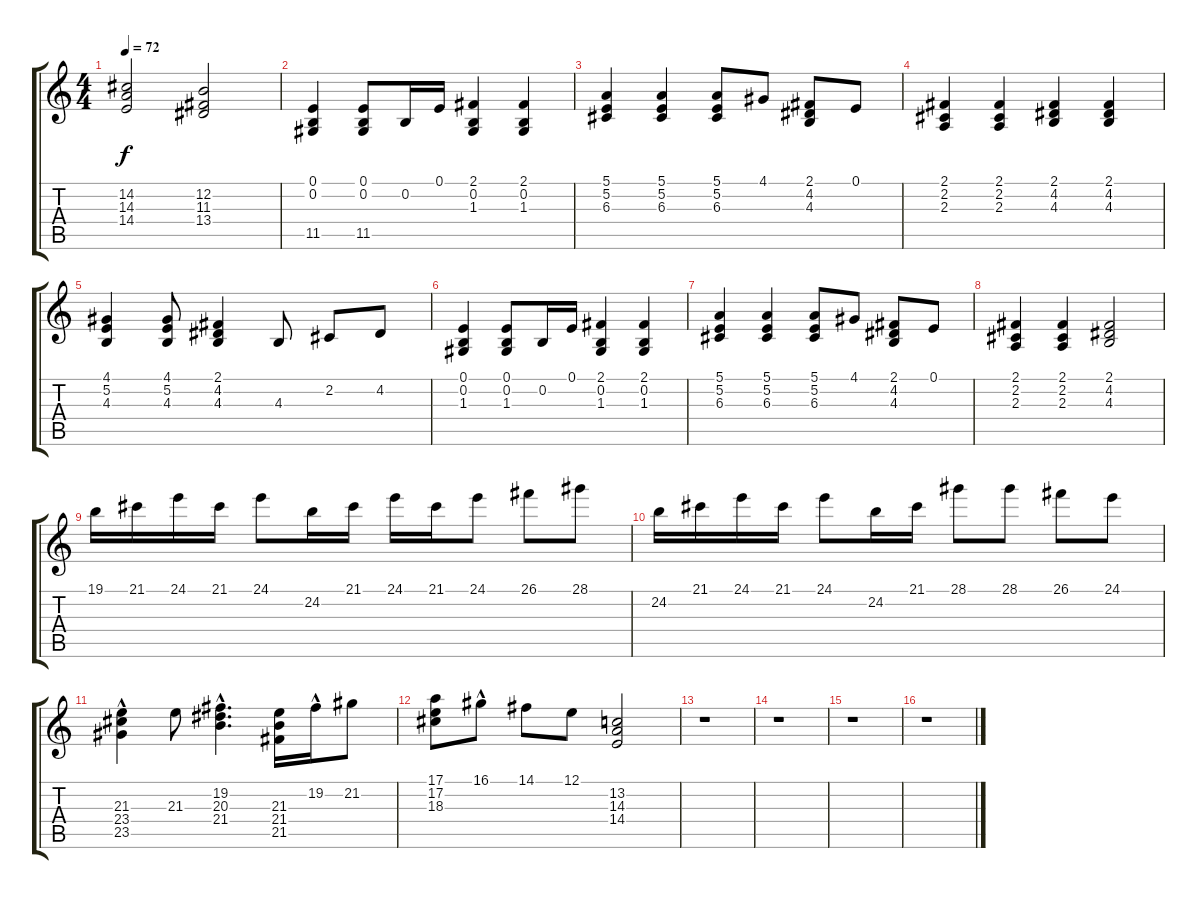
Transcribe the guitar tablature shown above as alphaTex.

\track "" {instrument brightacousticpiano}
\staff {score tabs}
\tuning (E4 B3 G3 D3 A2 E2) {hide}
\ts (4 4)
\tempo 72
\clef g2
\ks c
(14.2 14.3 14.4).2{dy f} (12.2 11.3 13.4).2 |
(0.1 0.2 11.5).4 (0.1 0.2 11.5).8 0.2.16 0.1.16 (2.1 0.2 1.3).4 (2.1 0.2 1.3).4 |
(5.1 5.2 6.3).4 (5.1 5.2 6.3).4 (5.1 5.2 6.3).8 4.1.8 (2.1 4.2 4.3).8 0.1.8 |
(2.1 2.2 2.3).4 (2.1 2.2 2.3).4 (2.1 4.2 4.3).4 (2.1 4.2 4.3).4 |
(4.1 5.2 4.3).4 (4.1 5.2 4.3).8 (2.1 4.2 4.3).4 4.3.8 2.2.8 4.2.8 |
(0.1 0.2 1.3).4 (0.1 0.2 1.3).8 0.2.16 0.1.16 (2.1 0.2 1.3).4 (2.1 0.2 1.3).4 |
(5.1 5.2 6.3).4 (5.1 5.2 6.3).4 (5.1 5.2 6.3).8 4.1.8 (2.1 4.2 4.3).8 0.1.8 |
(2.1 2.2 2.3).4 (2.1 2.2 2.3).4 (2.1 4.2 4.3).2 |
19.1.16 21.1.16 24.1.16 21.1.16 24.1.8 24.2.16 21.1.16 24.1.16 21.1.16 24.1.8 26.1.8 28.1.8 |
24.2.16 21.1.16 24.1.16 21.1.16 24.1.8 24.2.16 21.1.16 28.1.8 28.1.8 26.1.8 24.1.8 |
(21.3 23.4{hac} 23.5{hac}).4 21.3.8 (19.2{hac} 20.3{hac} 21.4{hac}).4{d} (21.3 21.4 21.5).16 19.2{hac}.16 21.2.8 |
(17.1 17.2 18.3).8 16.1{hac}.8 14.1.8 12.1.8 (13.2 14.3 14.4).2 |
r.1 |
r.1 |
r.1 |
r.1
